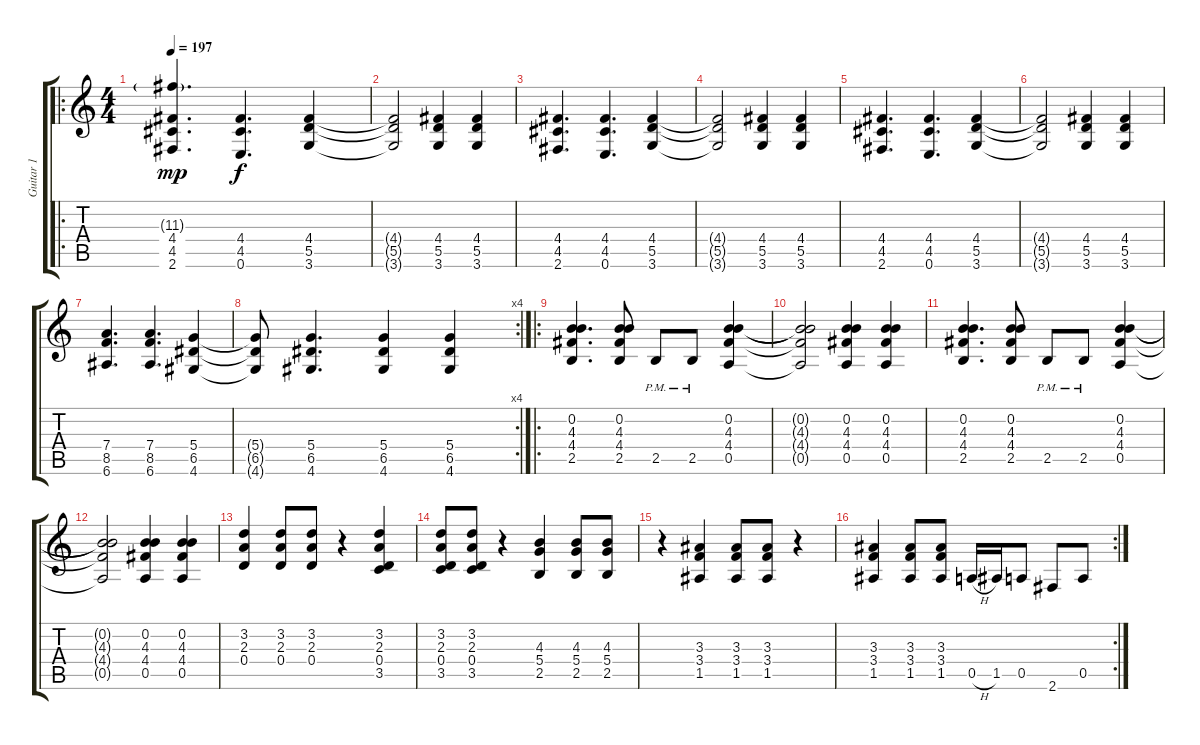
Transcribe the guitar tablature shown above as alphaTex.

\track ("Guitar 1" "Guitar 1") {instrument distortionguitar}
\staff {score tabs}
\tuning (E4 B3 G3 D3 A2 E2) {hide}
\ro
\ts (4 4)
\tempo 197
\clef g2
\ks c
(11.3{g} 4.4 4.5 2.6).4{d dy mp} (4.4 4.5 0.6).4{d dy f} (4.4 5.5 3.6).4 |
(4.4{t} 5.5{t} 3.6{t}).2 (4.4 5.5 3.6).4 (4.4 5.5 3.6).4 |
(4.4 4.5 2.6).4{d} (4.4 4.5 0.6).4{d} (4.4 5.5 3.6).4 |
(4.4{t} 5.5{t} 3.6{t}).2 (4.4 5.5 3.6).4 (4.4 5.5 3.6).4 |
(4.4 4.5 2.6).4{d} (4.4 4.5 0.6).4{d} (4.4 5.5 3.6).4 |
(4.4{t} 5.5{t} 3.6{t}).2 (4.4 5.5 3.6).4 (4.4 5.5 3.6).4 |
(7.4 8.5 6.6).4{d} (7.4 8.5 6.6).4{d} (5.4 6.5 4.6).4 |
\rc 4
(5.4{t} 6.5{t} 4.6{t}).8 (5.4 6.5 4.6).4{d} (5.4 6.5 4.6).4 (5.4 6.5 4.6).4 |
\ro
(0.2 4.3 4.4 2.5).4{d} (0.2 4.3 4.4 2.5).8 2.5{pm}.8 2.5{pm}.8 (0.2 4.3 4.4 0.5).4 |
(0.2{t} 4.3{t} 4.4{t} 0.5{t}).2 (0.2 4.3 4.4 0.5).4 (0.2 4.3 4.4 0.5).4 |
(0.2 4.3 4.4 2.5).4{d} (0.2 4.3 4.4 2.5).8 2.5{pm}.8 2.5{pm}.8 (0.2 4.3 4.4 0.5).4 |
(0.2{t} 4.3{t} 4.4{t} 0.5{t}).2 (0.2 4.3 4.4 0.5).4 (0.2 4.3 4.4 0.5).4 |
(3.2 2.3 0.4).4 (3.2 2.3 0.4).8 (3.2 2.3 0.4).8 r.4 (3.2 2.3 0.4 3.5).4 |
(3.2 2.3 0.4 3.5).8 (3.2 2.3 0.4 3.5).8 r.4 (4.3 5.4 2.5).4 (4.3 5.4 2.5).8 (4.3 5.4 2.5).8 |
r.4 (3.3 3.4 1.5).4 (3.3 3.4 1.5).8 (3.3 3.4 1.5).8 r.4 |
\rc 2
(3.3 3.4 1.5).4 (3.3 3.4 1.5).8 (3.3 3.4 1.5).8 0.5{h}.16 1.5.16 0.5.8 2.6.8 0.5.8
